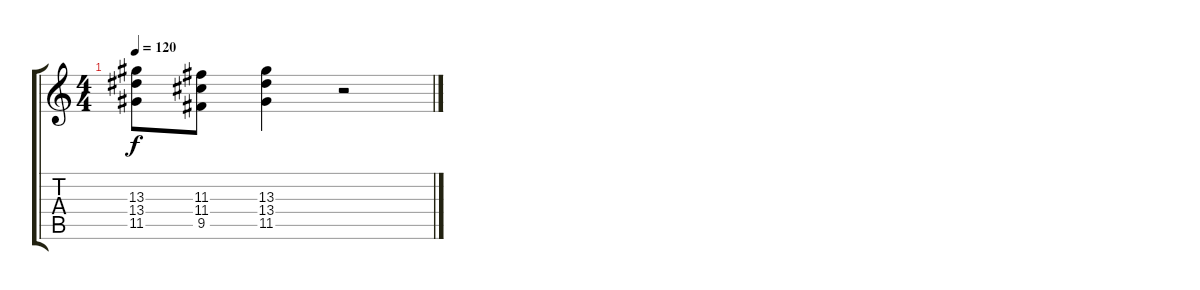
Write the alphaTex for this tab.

\track "" {instrument overdrivenguitar}
\staff {score tabs}
\tuning (E4 B3 G3 D3 A2 E2) {hide}
\ts (4 4)
\tempo 120
\clef g2
\ks c
(13.3{t} 13.4{t} 11.5{t}).8{dy f} (11.3 11.4 9.5).8 (13.3 13.4 11.5).4 r.2
